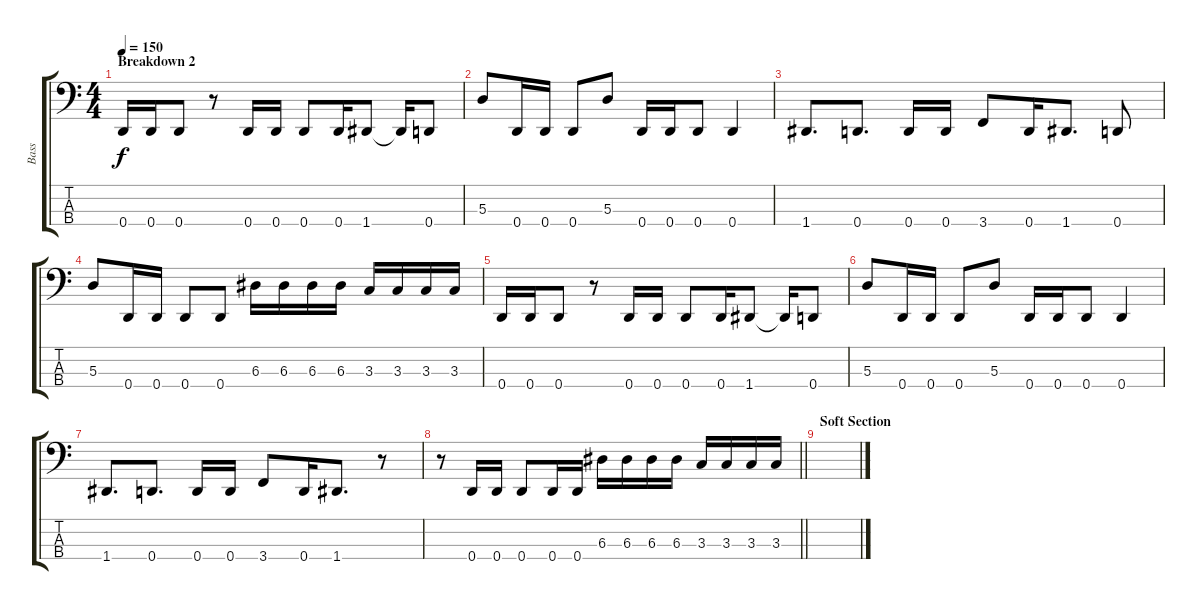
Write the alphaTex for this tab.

\track ("Bass" "Bass") {instrument electricbassfinger}
\staff {score tabs}
\tuning (G2 D2 A1 D1) {hide}
\ts (4 4)
\section ("" "Breakdown 2")
\tempo 150
\clef f4
\ks c
0.4.16{dy f} 0.4.16 0.4.8 r.8 0.4.16 0.4.16 0.4.8 0.4.16 1.4.8 1.4{t}.16 0.4.8 |
5.3.8 0.4.16 0.4.16 0.4.8 5.3.8 0.4.16 0.4.16 0.4.8 0.4.4 |
1.4.8{d} 0.4.8{d} 0.4.16 0.4.16 3.4.8 0.4.16 1.4.8{d} 0.4.8 |
5.3.8 0.4.16 0.4.16 0.4.8 0.4.8 6.3.16 6.3.16 6.3.16 6.3.16 3.3.16 3.3.16 3.3.16 3.3.16 |
0.4.16 0.4.16 0.4.8 r.8 0.4.16 0.4.16 0.4.8 0.4.16 1.4.8 1.4{t}.16 0.4.8 |
5.3.8 0.4.16 0.4.16 0.4.8 5.3.8 0.4.16 0.4.16 0.4.8 0.4.4 |
1.4.8{d} 0.4.8{d} 0.4.16 0.4.16 3.4.8 0.4.16 1.4.8{d} r.8 |
\barLineRight lightlight
r.8 0.4.16 0.4.16 0.4.8 0.4.16 0.4.16 6.3.16 6.3.16 6.3.16 6.3.16 3.3.16 3.3.16 3.3.16 3.3.16 |
\section ("" "Soft Section")
